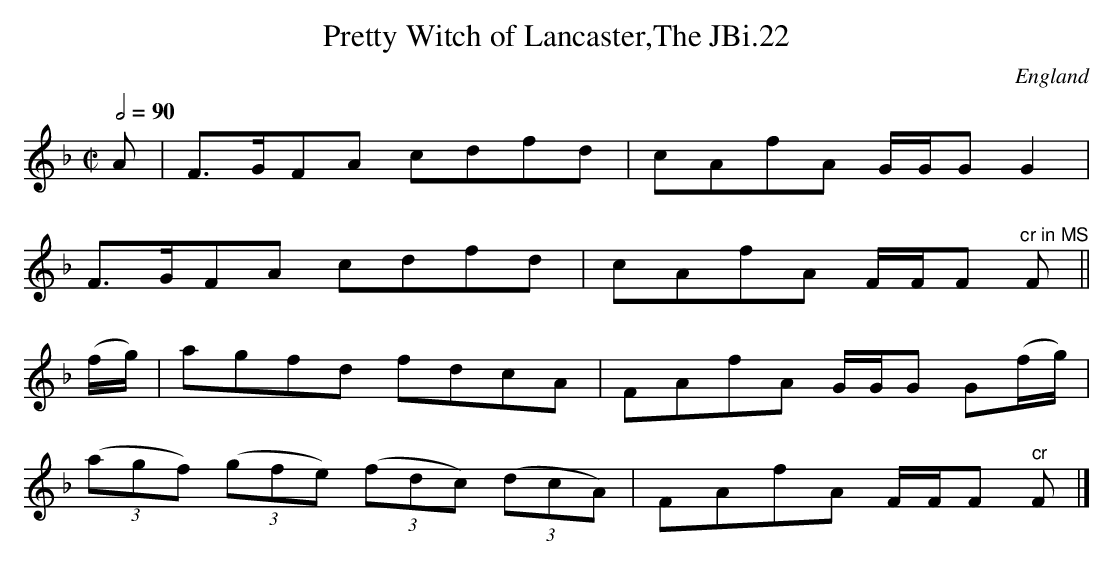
X:1
T:Pretty Witch of Lancaster,The JBi.22
M:C|
L:1/8
Q:1/2=90
O:England
K:F major
A|F>GFA cdfd|cAfA G/G/GG2|!
F>GFA cdfd|cAfA F/F/F "^cr in MS"F||!
(f/g/)|agfd fdcA|FAfA G/G/G G(f/g/)|!
((3agf) ((3gfe) ((3fdc) ((3dcA)|FAfA F/F/F "^cr"F|]
